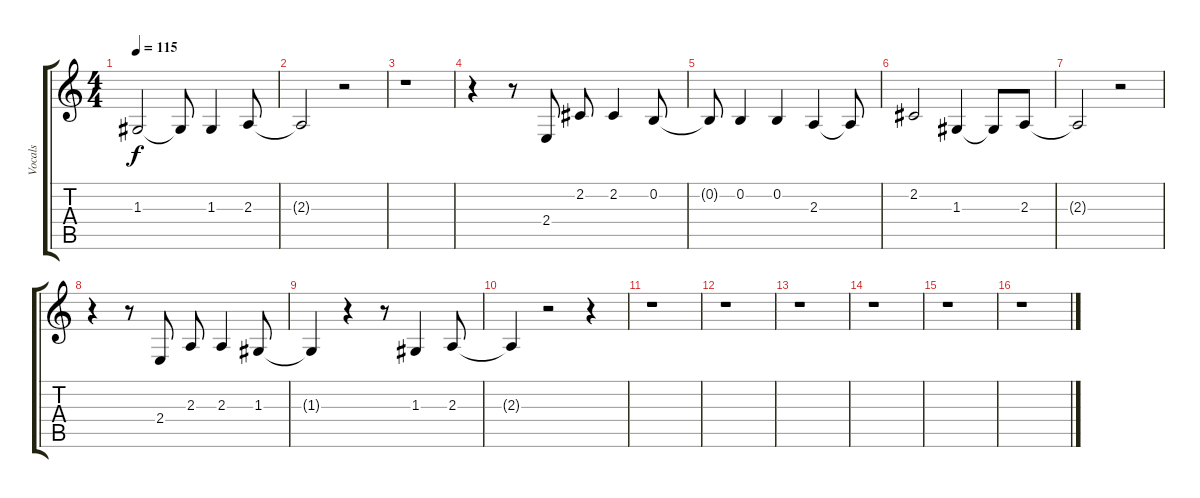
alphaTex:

\track ("Vocals" "Vocals") {instrument lead6voice}
\staff {score tabs}
\tuning (E4 B3 G3 D3 A2 D2) {hide}
\ts (4 4)
\tempo 115
\clef g2
\ks c
1.3{t}.2{dy f} 1.3{t}.8 1.3.4 2.3.8 |
2.3{t}.2 r.2 |
r.1 |
r.4 r.8 2.4.8 2.2.8 2.2.4 0.2.8 |
0.2{t}.8 0.2.4 0.2.4 2.3.4 2.3{t}.8 |
2.2.2 1.3.4 1.3{t}.8 2.3.8 |
2.3{t}.2 r.2 |
r.4 r.8 2.4.8 2.3.8 2.3.4 1.3.8 |
1.3{t}.4 r.4 r.8 1.3.4 2.3.8 |
2.3{t}.4 r.2 r.4 |
r.1 |
r.1 |
r.1 |
r.1 |
r.1 |
r.1
